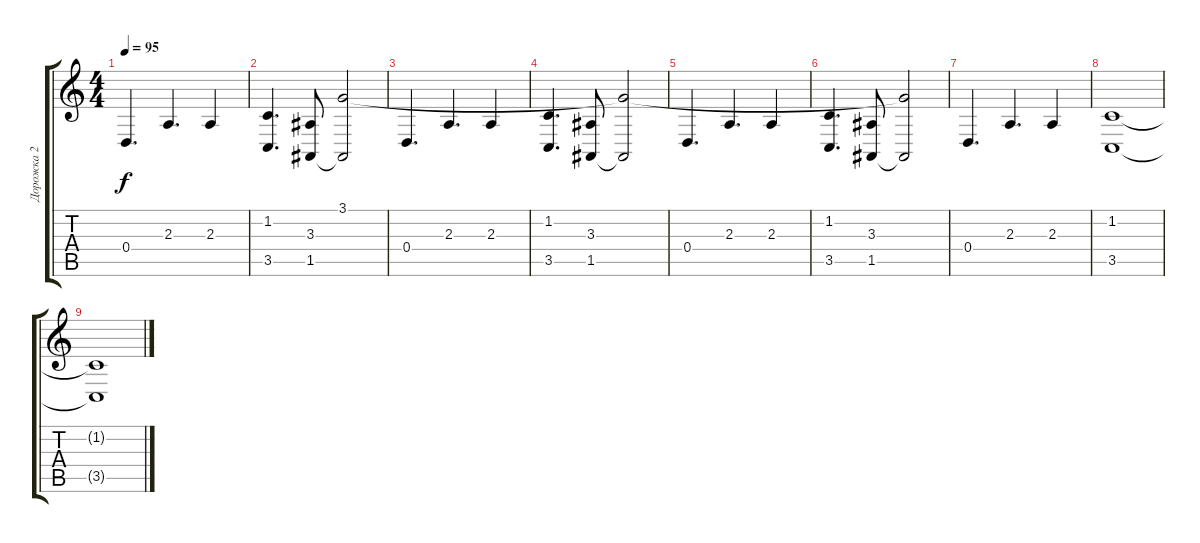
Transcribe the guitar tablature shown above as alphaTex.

\track ("Дорожка 2" "Дорожка 2") {instrument brightacousticpiano}
\staff {score tabs}
\tuning (E4 B3 G3 D3 A2 E2) {hide}
\ts (4 4)
\tempo 95
\clef g2
\ks c
0.4.4{d dy f} 2.3.4{d} 2.3.4 |
(1.2 3.5).4{d} (3.3 1.5).8 (3.1 1.5{t}).2 |
0.4.4{d} 2.3.4{d} 2.3.4 |
(1.2 3.5).4{d} (3.3 1.5).8 (3.1{t} 1.5{t}).2 |
0.4.4{d} 2.3.4{d} 2.3.4 |
(1.2 3.5).4{d} (3.3 1.5).8 (3.1{t} 1.5{t}).2 |
0.4.4{d} 2.3.4{d} 2.3.4 |
(1.2 3.5).1 |
(1.2{t} 3.5{t}).1
